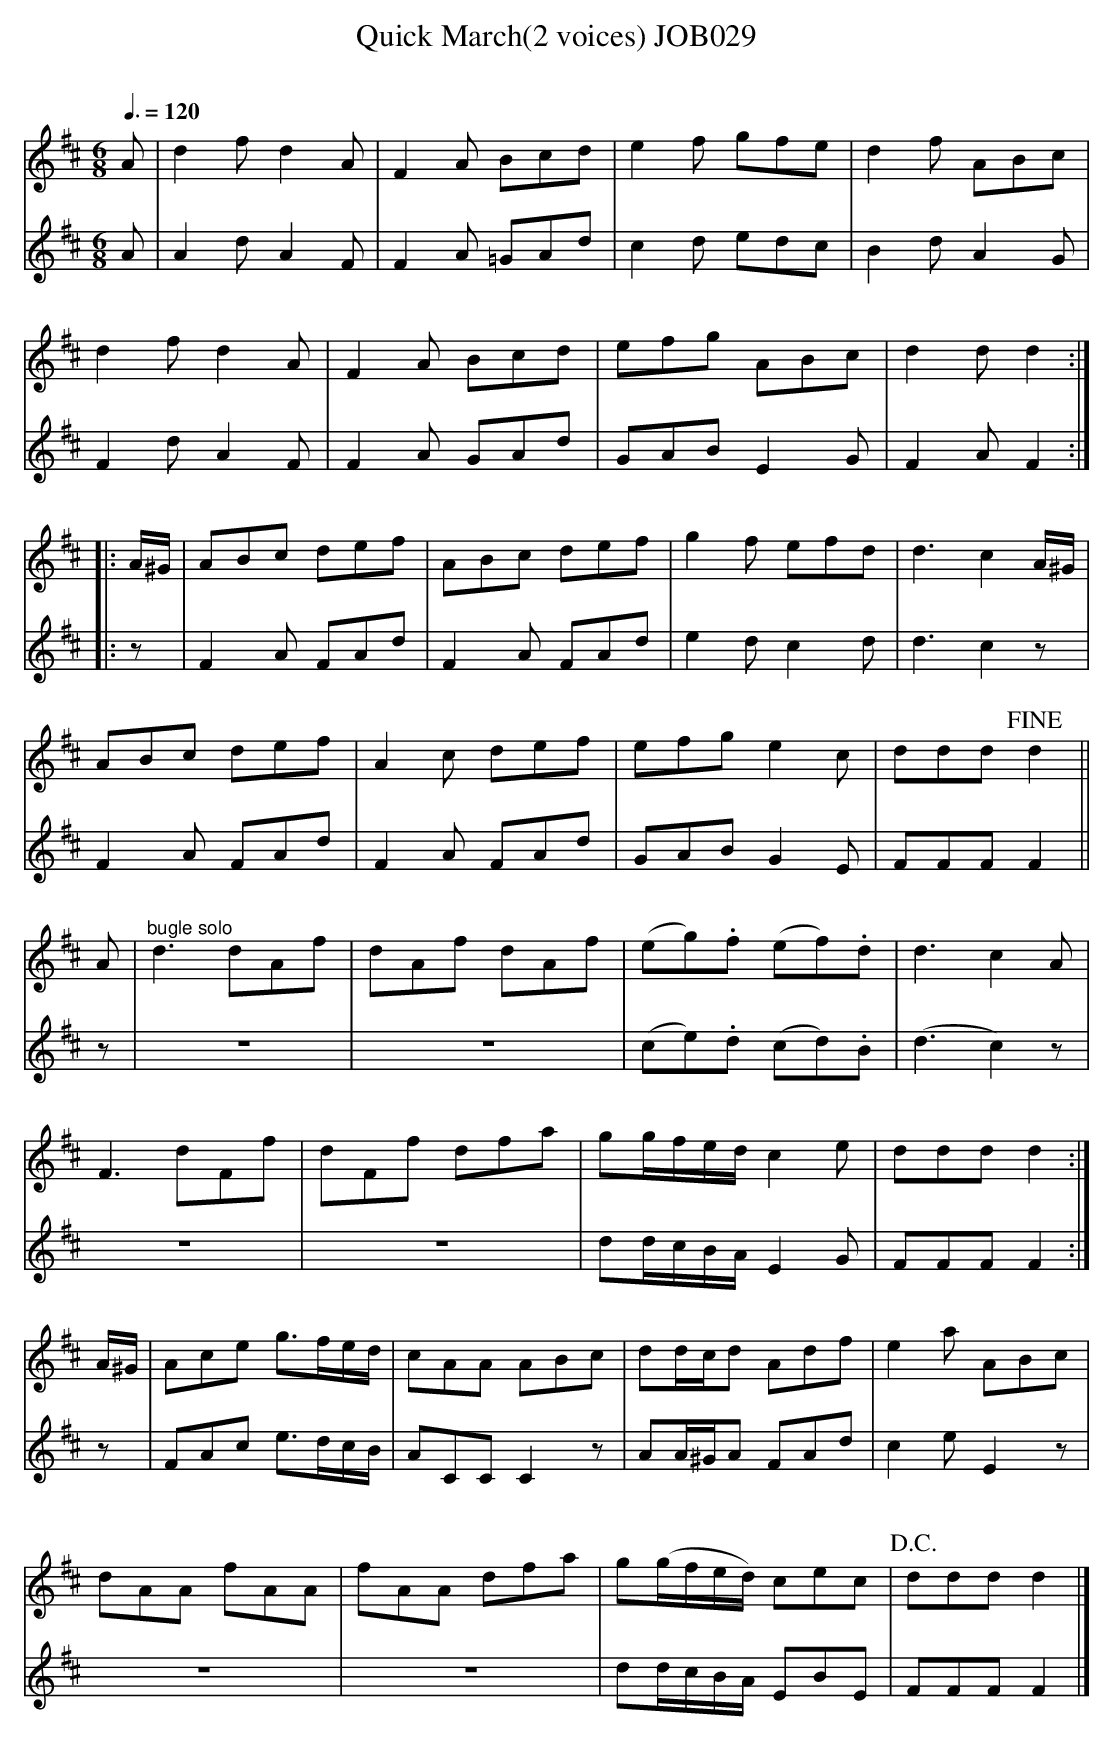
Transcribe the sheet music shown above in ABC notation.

X:1
T:Quick March(2 voices) JOB029
M:6/8
L:1/8
O:
Q:3/8=120
K:D
V:1
A|d2f d2A|F2A Bcd|e2f gfe|d2f ABc|
d2f d2A|F2A Bcd|efg ABc|d2d d2:|
|:A/^G/|ABc def|ABc def|g2f efd|d3 c2A/^G/|
ABc def|A2c def|efg e2c|ddd !fine!d2||
A|"^bugle solo"d3 dAf|dAf dAf|(eg).f (ef).d|d3 c2A|
F3 dFf|dFf dfa|gg/f/e/d/ c2e|ddd d2:|
A/^G/|Ace g3/2f/e/d/|cAA ABc|dd/c/d Adf|e2a ABc|
dAA fAA|fAA dfa|g(g/f/e/d/) cec|!D.C.!ddd d2|]
V:2
A|A2d A2F|F2A =GAd|c2d edc|B2d A2G|
F2d A2F|F2A GAd|GAB E2G|F2A F2:|
|:z|F2A FAd|F2A FAd|e2d c2d|d3 c2z|
F2A FAd|F2A FAd|GAB G2E|FFF F2||
z|z6|z6|(ce).d (cd).B|(d3 c2)z|
z6|z6|dd/c/B/A/ E2G|FFF F2:|
z|FAc e3/2d/c/B/|ACC C2z|AA/^G/A FAd|c2e E2z|
z6|z6|dd/c/B/A/ EBE|FFF F2|]
